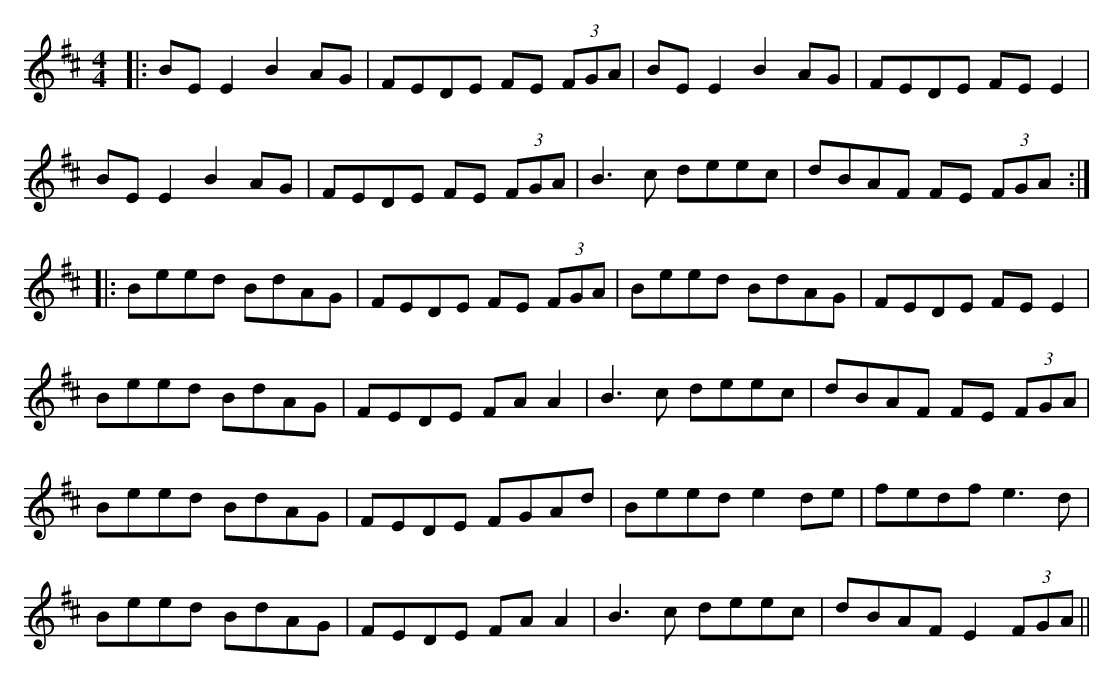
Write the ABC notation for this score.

X:1
M:4/4
K:Edor
|:BE E2 B2AG|FEDE FE (3FGA|BE E2 B2AG|FEDE FE E2|
BE E2 B2AG|FEDE FE (3FGA|B3c deec|dBAF FE (3FGA:|
|:Beed BdAG|FEDE FE (3FGA|Beed BdAG|FEDE FE E2|
Beed BdAG|FEDE FA A2|B3c deec|dBAF FE (3FGA|
Beed BdAG|FEDE FGAd|Beed e2de|fedf e3d|
Beed BdAG|FEDE FA A2|B3c deec|dBAF E2 (3FGA||
